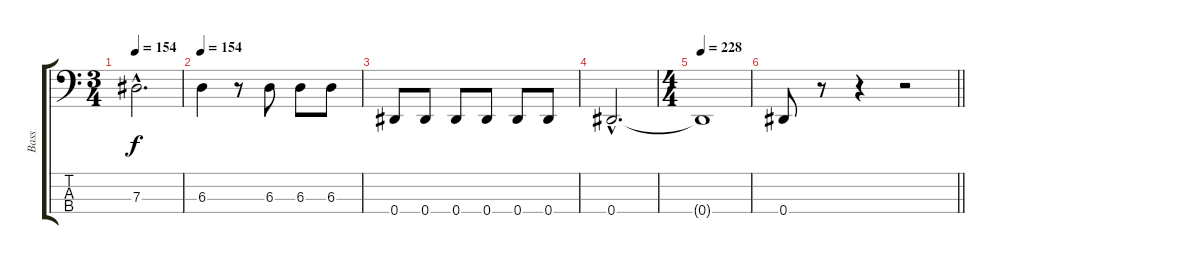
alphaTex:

\track ("Bass" "Bass") {instrument electricbasspick}
\staff {score tabs}
\tuning (Gb2 Db2 Ab1 Eb1) {hide}
\ts (3 4)
\tempo 154
\clef f4
\ks c
7.3{hac}.2{d dy f} |
\tempo 154
6.3.4 r.8 6.3.8 6.3.8 6.3.8 |
0.4.8 0.4.8 0.4.8 0.4.8 0.4.8 0.4.8 |
0.4{hac}.2{d} |
\ts (4 4)
\tempo 228
0.4{t}.1 |
\barLineRight lightlight
0.4.8 r.8 r.4 r.2
